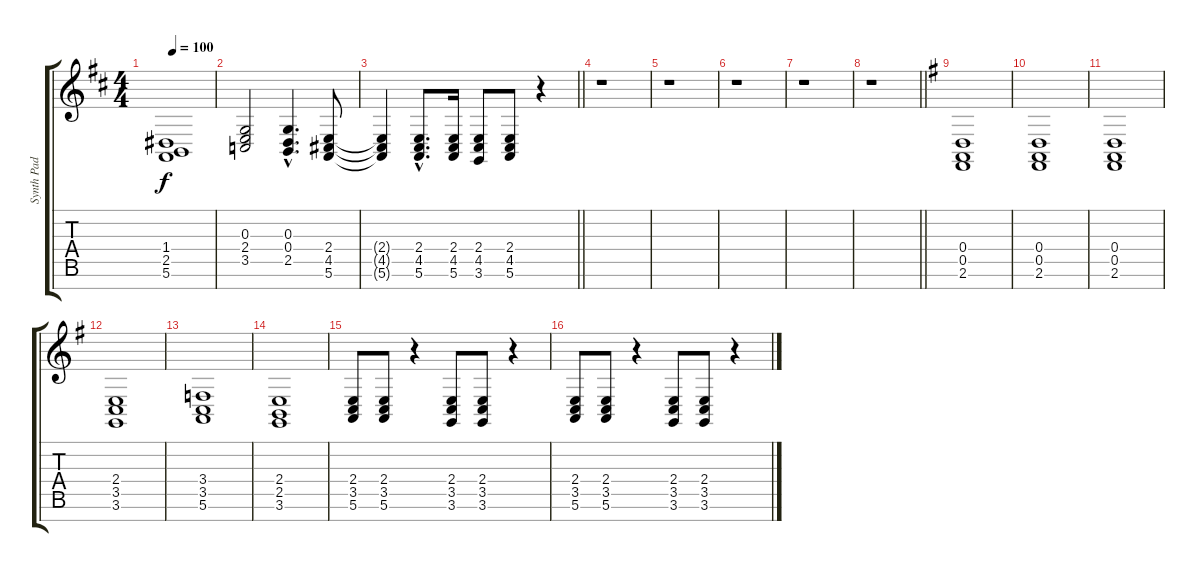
\track ("Synth Pad" "Synth Pad") {instrument pad7halo}
\staff {score tabs}
\tuning (E4 B3 G3 D3 A2 E2 B1) {hide}
\ts (4 4)
\tempo 100
\clef g2
\ks d
(1.4 2.5 5.6).1{dy f} |
(0.3 2.4 3.5).2 (0.3{hac} 0.4{hac} 2.5{hac}).4{d} (2.4 4.5 5.6).8 |
\barLineRight lightlight
(2.4{t} 4.5{t} 5.6{t}).4 (2.4{hac} 4.5{hac} 5.6{hac}).8{d} (2.4 4.5 5.6).16 (2.4 4.5 3.6).8 (2.4 4.5 5.6).8 r.4 |
r.1 |
r.1 |
r.1 |
r.1 |
\barLineRight lightlight
r.1 |
\ks g
(0.4 0.5 2.6).1 |
(0.4 0.5 2.6).1 |
(0.4 0.5 2.6).1 |
(2.4 3.5 3.6).1 |
(3.4 3.5 5.6).1 |
(2.4 2.5 3.6).1 |
(2.4 3.5 5.6).8 (2.4 3.5 5.6).8 r.4 (2.4 3.5 3.6).8 (2.4 3.5 3.6).8 r.4 |
(2.4 3.5 5.6).8 (2.4 3.5 5.6).8 r.4 (2.4 3.5 3.6).8 (2.4 3.5 3.6).8 r.4
